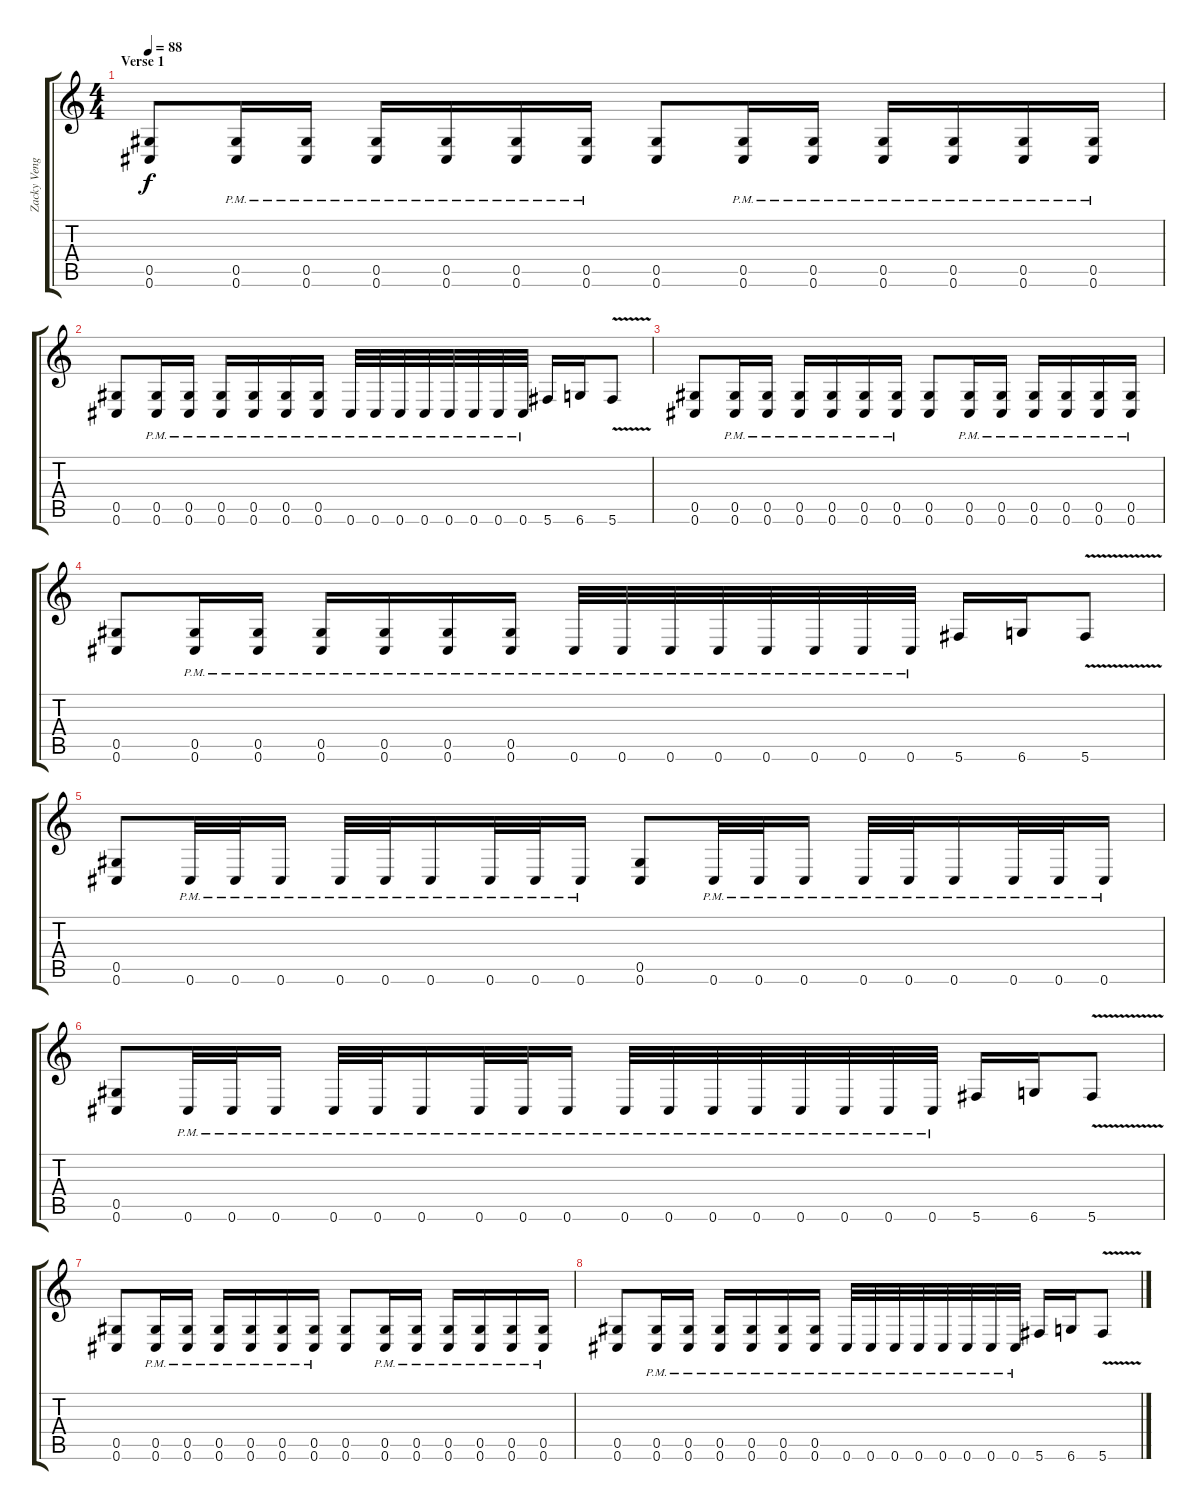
\track ("Zacky Vengeance (Rhythm)" "Zacky Veng") {instrument distortionguitar}
\staff {score tabs}
\tuning (Eb4 Bb3 Gb3 Db3 Ab2 Db2) {hide}
\ts (4 4)
\section ("" "Verse 1")
\tempo 88
\clef g2
\ks c
(0.5 0.6).8{dy f} (0.5{pm} 0.6{pm}).16 (0.5{pm} 0.6{pm}).16 (0.5{pm} 0.6{pm}).16 (0.5{pm} 0.6{pm}).16 (0.5{pm} 0.6{pm}).16 (0.5{pm} 0.6{pm}).16 (0.5 0.6).8 (0.5{pm} 0.6{pm}).16 (0.5{pm} 0.6{pm}).16 (0.5{pm} 0.6{pm}).16 (0.5{pm} 0.6{pm}).16 (0.5{pm} 0.6{pm}).16 (0.5{pm} 0.6{pm}).16 |
(0.5 0.6).8 (0.5{pm} 0.6{pm}).16 (0.5{pm} 0.6{pm}).16 (0.5{pm} 0.6{pm}).16 (0.5{pm} 0.6{pm}).16 (0.5{pm} 0.6{pm}).16 (0.5{pm} 0.6{pm}).16 0.6{pm}.32 0.6{pm}.32 0.6{pm}.32 0.6{pm}.32 0.6{pm}.32 0.6{pm}.32 0.6{pm}.32 0.6{pm}.32 5.6.16 6.6.16 5.6{v}.8 |
(0.5 0.6).8 (0.5{pm} 0.6{pm}).16 (0.5{pm} 0.6{pm}).16 (0.5{pm} 0.6{pm}).16 (0.5{pm} 0.6{pm}).16 (0.5{pm} 0.6{pm}).16 (0.5{pm} 0.6{pm}).16 (0.5 0.6).8 (0.5{pm} 0.6{pm}).16 (0.5{pm} 0.6{pm}).16 (0.5{pm} 0.6{pm}).16 (0.5{pm} 0.6{pm}).16 (0.5{pm} 0.6{pm}).16 (0.5{pm} 0.6{pm}).16 |
(0.5 0.6).8 (0.5{pm} 0.6{pm}).16 (0.5{pm} 0.6{pm}).16 (0.5{pm} 0.6{pm}).16 (0.5{pm} 0.6{pm}).16 (0.5{pm} 0.6{pm}).16 (0.5{pm} 0.6{pm}).16 0.6{pm}.32 0.6{pm}.32 0.6{pm}.32 0.6{pm}.32 0.6{pm}.32 0.6{pm}.32 0.6{pm}.32 0.6{pm}.32 5.6.16 6.6.16 5.6{v}.8 |
(0.5 0.6).8 0.6{pm}.32 0.6{pm}.32 0.6{pm}.16 0.6{pm}.32 0.6{pm}.32 0.6{pm}.16 0.6{pm}.32 0.6{pm}.32 0.6{pm}.16 (0.5 0.6).8 0.6{pm}.32 0.6{pm}.32 0.6{pm}.16 0.6{pm}.32 0.6{pm}.32 0.6{pm}.16 0.6{pm}.32 0.6{pm}.32 0.6{pm}.16 |
(0.5 0.6).8 0.6{pm}.32 0.6{pm}.32 0.6{pm}.16 0.6{pm}.32 0.6{pm}.32 0.6{pm}.16 0.6{pm}.32 0.6{pm}.32 0.6{pm}.16 0.6{pm}.32 0.6{pm}.32 0.6{pm}.32 0.6{pm}.32 0.6{pm}.32 0.6{pm}.32 0.6{pm}.32 0.6{pm}.32 5.6.16 6.6.16 5.6{v}.8 |
(0.5 0.6).8 (0.5{pm} 0.6{pm}).16 (0.5{pm} 0.6{pm}).16 (0.5{pm} 0.6{pm}).16 (0.5{pm} 0.6{pm}).16 (0.5{pm} 0.6{pm}).16 (0.5{pm} 0.6{pm}).16 (0.5 0.6).8 (0.5{pm} 0.6{pm}).16 (0.5{pm} 0.6{pm}).16 (0.5{pm} 0.6{pm}).16 (0.5{pm} 0.6{pm}).16 (0.5{pm} 0.6{pm}).16 (0.5{pm} 0.6{pm}).16 |
(0.5 0.6).8 (0.5{pm} 0.6{pm}).16 (0.5{pm} 0.6{pm}).16 (0.5{pm} 0.6{pm}).16 (0.5{pm} 0.6{pm}).16 (0.5{pm} 0.6{pm}).16 (0.5{pm} 0.6{pm}).16 0.6{pm}.32 0.6{pm}.32 0.6{pm}.32 0.6{pm}.32 0.6{pm}.32 0.6{pm}.32 0.6{pm}.32 0.6{pm}.32 5.6.16 6.6.16 5.6{v}.8
